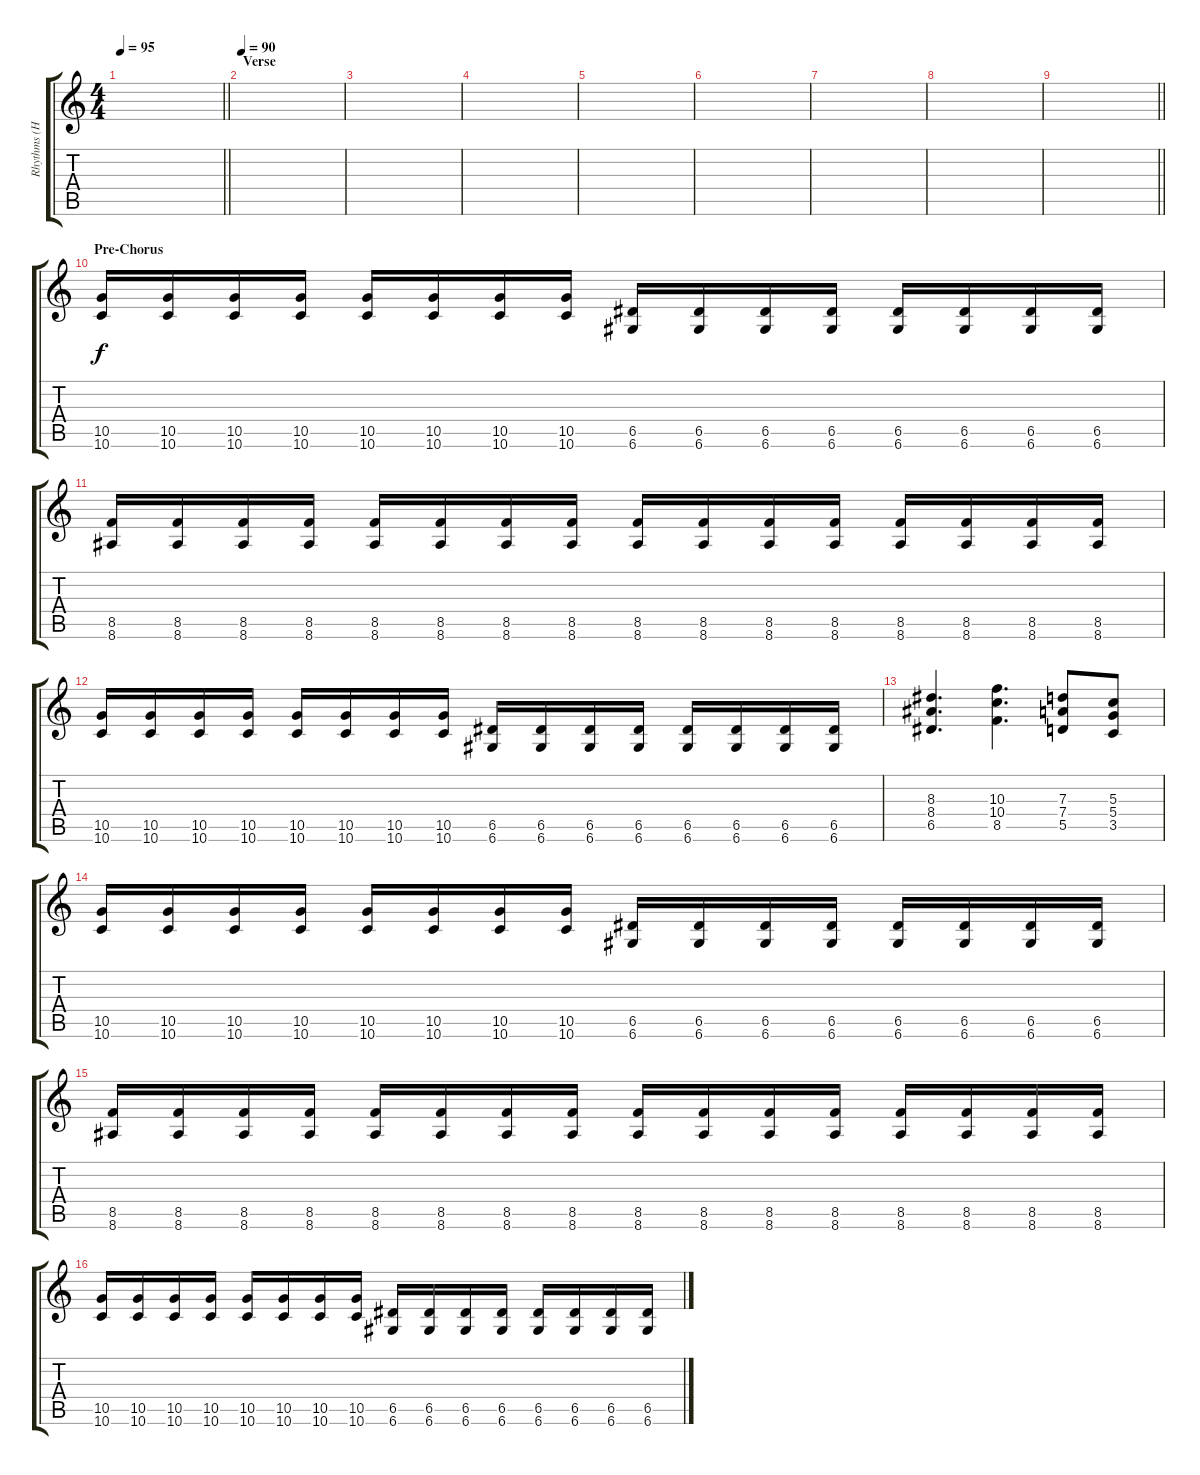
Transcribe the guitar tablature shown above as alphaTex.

\track ("Rhythms (Hassan)" "Rhythms (H") {instrument overdrivenguitar}
\staff {score tabs}
\tuning (E4 B3 G3 D3 A2 D2) {hide}
\ts (4 4)
\tempo 95
\clef g2
\barLineRight lightlight
\ks c
|
\section ("" "Verse")
\tempo 90
|
|
|
|
|
|
|
\barLineRight lightlight
|
\section ("" "Pre-Chorus")
(10.5 10.6).16{volume 13 balance 10 instrument distortionguitar} (10.5 10.6).16 (10.5 10.6).16 (10.5 10.6).16 (10.5 10.6).16 (10.5 10.6).16 (10.5 10.6).16 (10.5 10.6).16 (6.5 6.6).16 (6.5 6.6).16 (6.5 6.6).16 (6.5 6.6).16 (6.5 6.6).16 (6.5 6.6).16 (6.5 6.6).16 (6.5 6.6).16 |
(8.5 8.6).16 (8.5 8.6).16 (8.5 8.6).16 (8.5 8.6).16 (8.5 8.6).16 (8.5 8.6).16 (8.5 8.6).16 (8.5 8.6).16 (8.5 8.6).16 (8.5 8.6).16 (8.5 8.6).16 (8.5 8.6).16 (8.5 8.6).16 (8.5 8.6).16 (8.5 8.6).16 (8.5 8.6).16 |
(10.5 10.6).16 (10.5 10.6).16 (10.5 10.6).16 (10.5 10.6).16 (10.5 10.6).16 (10.5 10.6).16 (10.5 10.6).16 (10.5 10.6).16 (6.5 6.6).16 (6.5 6.6).16 (6.5 6.6).16 (6.5 6.6).16 (6.5 6.6).16 (6.5 6.6).16 (6.5 6.6).16 (6.5 6.6).16 |
(8.3 8.4 6.5).4{d} (10.3 10.4 8.5).4{d} (7.3 7.4 5.5).8 (5.3 5.4 3.5).8 |
(10.5 10.6).16 (10.5 10.6).16 (10.5 10.6).16 (10.5 10.6).16 (10.5 10.6).16 (10.5 10.6).16 (10.5 10.6).16 (10.5 10.6).16 (6.5 6.6).16 (6.5 6.6).16 (6.5 6.6).16 (6.5 6.6).16 (6.5 6.6).16 (6.5 6.6).16 (6.5 6.6).16 (6.5 6.6).16 |
(8.5 8.6).16 (8.5 8.6).16 (8.5 8.6).16 (8.5 8.6).16 (8.5 8.6).16 (8.5 8.6).16 (8.5 8.6).16 (8.5 8.6).16 (8.5 8.6).16 (8.5 8.6).16 (8.5 8.6).16 (8.5 8.6).16 (8.5 8.6).16 (8.5 8.6).16 (8.5 8.6).16 (8.5 8.6).16 |
(10.5 10.6).16 (10.5 10.6).16 (10.5 10.6).16 (10.5 10.6).16 (10.5 10.6).16 (10.5 10.6).16 (10.5 10.6).16 (10.5 10.6).16 (6.5 6.6).16 (6.5 6.6).16 (6.5 6.6).16 (6.5 6.6).16 (6.5 6.6).16 (6.5 6.6).16 (6.5 6.6).16 (6.5 6.6).16
